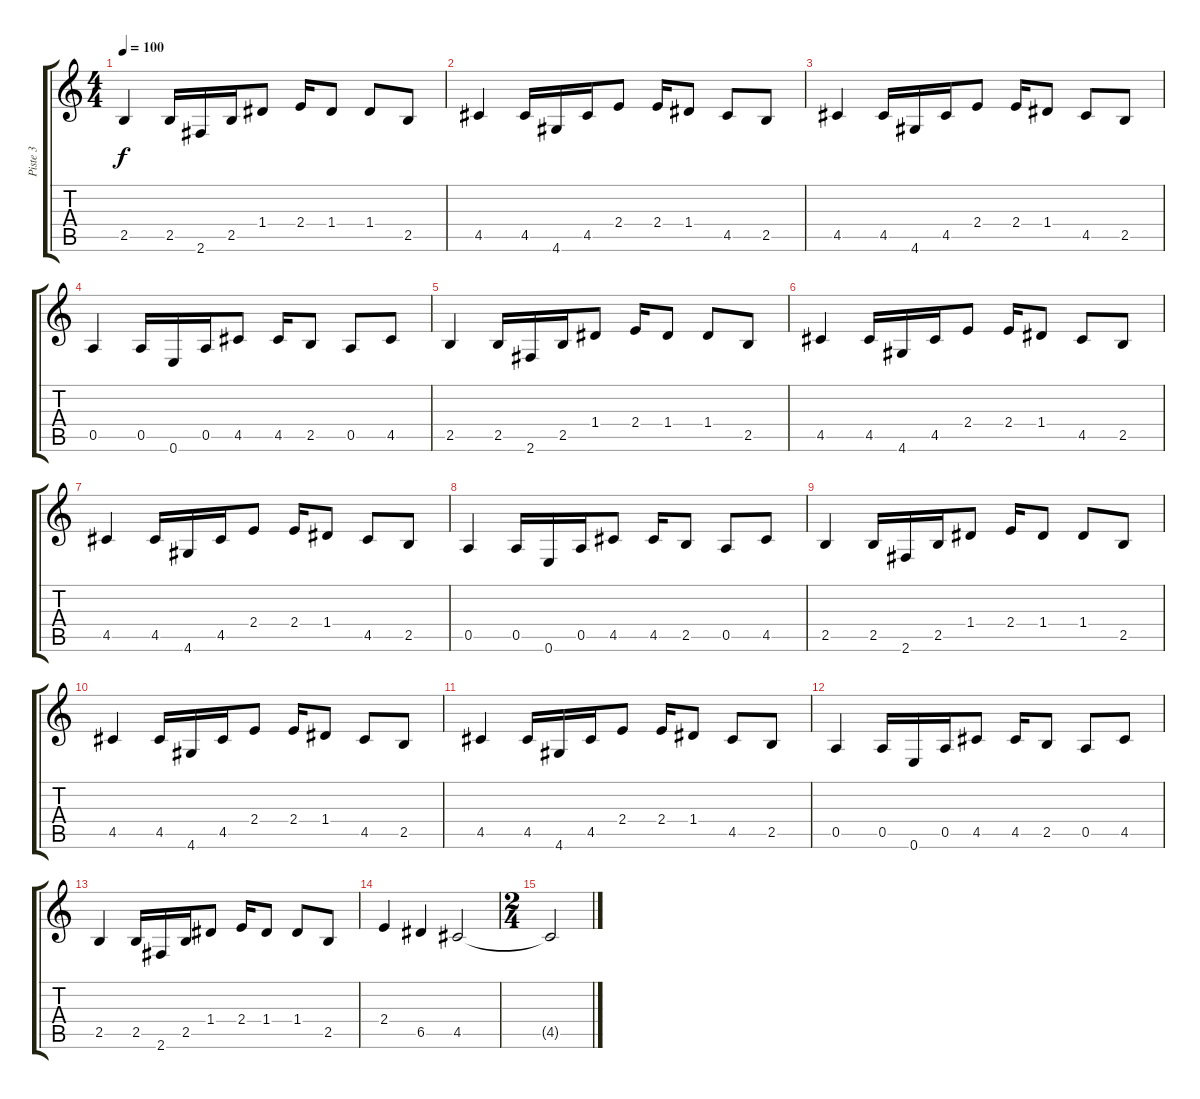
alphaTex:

\track ("Piste 3" "Piste 3") {instrument electricbasspick}
\staff {score tabs}
\tuning (E4 B3 G3 D3 A2 E2) {hide}
\ts (4 4)
\tempo 100
\clef g2
\ks c
2.5.4{dy f} 2.5.16 2.6.16 2.5.16 1.4.8 2.4.16 1.4.8 1.4.8 2.5.8 |
4.5.4 4.5.16 4.6.16 4.5.16 2.4.8 2.4.16 1.4.8 4.5.8 2.5.8 |
4.5.4 4.5.16 4.6.16 4.5.16 2.4.8 2.4.16 1.4.8 4.5.8 2.5.8 |
0.5.4 0.5.16 0.6.16 0.5.16 4.5.8 4.5.16 2.5.8 0.5.8 4.5.8 |
2.5.4 2.5.16 2.6.16 2.5.16 1.4.8 2.4.16 1.4.8 1.4.8 2.5.8 |
4.5.4 4.5.16 4.6.16 4.5.16 2.4.8 2.4.16 1.4.8 4.5.8 2.5.8 |
4.5.4 4.5.16 4.6.16 4.5.16 2.4.8 2.4.16 1.4.8 4.5.8 2.5.8 |
0.5.4 0.5.16 0.6.16 0.5.16 4.5.8 4.5.16 2.5.8 0.5.8 4.5.8 |
2.5.4 2.5.16 2.6.16 2.5.16 1.4.8 2.4.16 1.4.8 1.4.8 2.5.8 |
4.5.4 4.5.16 4.6.16 4.5.16 2.4.8 2.4.16 1.4.8 4.5.8 2.5.8 |
4.5.4 4.5.16 4.6.16 4.5.16 2.4.8 2.4.16 1.4.8 4.5.8 2.5.8 |
0.5.4 0.5.16 0.6.16 0.5.16 4.5.8 4.5.16 2.5.8 0.5.8 4.5.8 |
2.5.4 2.5.16 2.6.16 2.5.16 1.4.8 2.4.16 1.4.8 1.4.8 2.5.8 |
2.4.4 6.5.4 4.5.2 |
\ts (2 4)
4.5{t}.2
